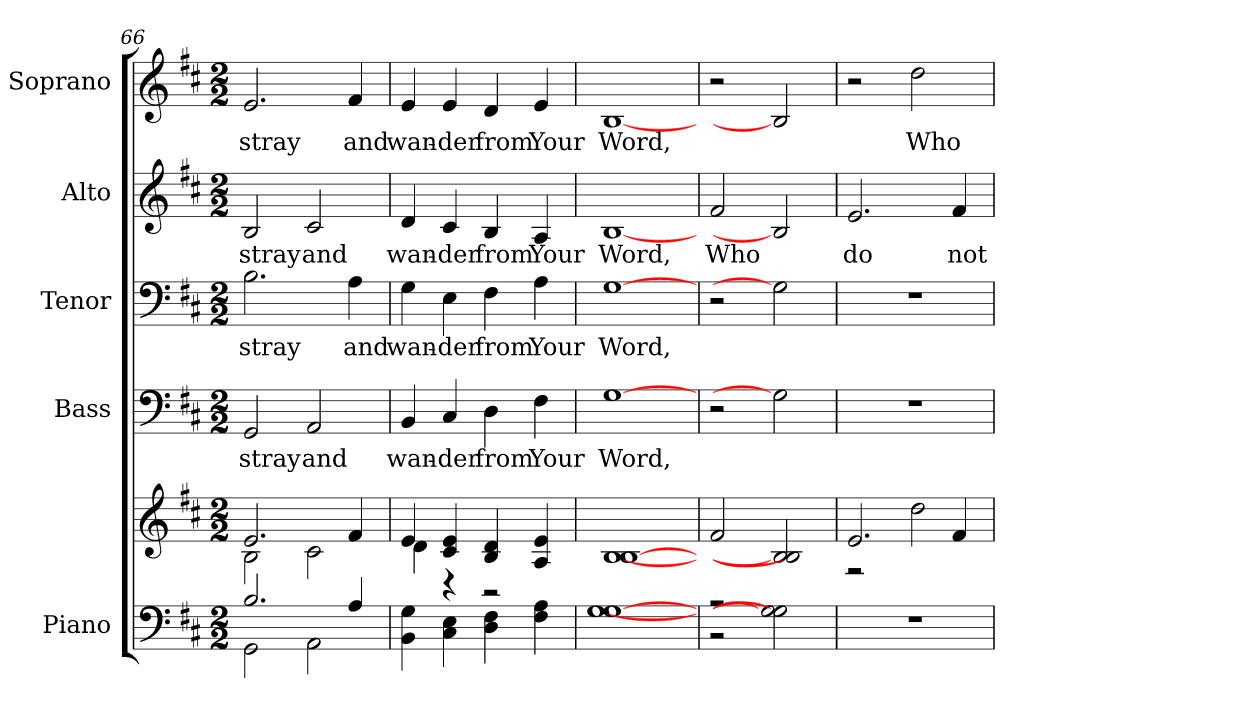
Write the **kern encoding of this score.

**kern	**kern	**kern	**text	**kern	**text	**kern	**text	**kern	**text
*part5	*part5	*part4	*part4	*part3	*part3	*part2	*part2	*part1	*part1
*staff6	*staff5	*staff4	*staff4	*staff3	*staff3	*staff2	*staff2	*staff1	*staff1
*I"Piano	*	*I"Bass	*	*I"Tenor	*	*I"Alto	*	*I"Soprano	*
*I'Pno.	*	*I'B.	*	*I'T.	*	*I'A.	*	*I'S.	*
*clefF4	*clefG2	*clefF4	*	*clefF4	*	*clefG2	*	*clefG2	*
*k[f#c#]	*k[f#c#]	*k[f#c#]	*	*k[f#c#]	*	*k[f#c#]	*	*k[f#c#]	*
*D:	*D:	*D:	*	*D:	*	*D:	*	*D:	*
*M2/2	*M2/2	*M2/2	*	*M2/2	*	*M2/2	*	*M2/2	*
=66	=66	=66	=66	=66	=66	=66	=66	=66	=66
*^	*^	*	*	*	*	*	*	*	*
!	!	!	!	!	!LO:LY:b:color=#000000	!	!	!	!	!	!
!	!	!	!	!	!	!	!LO:LY:b:color=#000000	!	!	!	!
!	!	!	!	!	!	!	!	!	!LO:LY:b:color=#000000	!	!
!	!	!	!	!	!	!	!	!	!	!	!LO:LY:b:color=#000000
2.Bi/	2GGi\	2.ei/	2Bi\	2GGi/	stray	2.Bi\	stray	2Bi/	stray	2.ei/	stray
!	!	!	!	!	!LO:LY:b:color=#000000	!	!	!	!	!	!
!	!	!	!	!	!	!	!	!	!LO:LY:b:color=#000000	!	!
.	2AAi\	.	2c#i\	2AAi/	and	.	.	2c#i/	and	.	.
!	!	!	!	!	!	!	!LO:LY:b:color=#000000	!	!	!	!
!	!	!	!	!	!	!	!	!	!	!	!LO:LY:b:color=#000000
4Ai/	.	4f#i/	.	.	.	4Ai\	and	.	.	4f#i/	and
*v	*v	*	*	*	*	*	*	*	*	*	*
=67	=67	=67	=67	=67	=67	=67	=67	=67	=67	=67
!	!	!	!	!LO:LY:b:color=#000000	!	!	!	!	!	!
!	!	!	!	!	!	!LO:LY:b:color=#000000	!	!	!	!
!	!	!	!	!	!	!	!	!LO:LY:b:color=#000000	!	!
!	!	!	!	!	!	!	!	!	!	!LO:LY:b:color=#000000
4BBi\ 4Gi	4ei/	4di\	4BBi/	wan-	4Gi\	wan-	4di/	wan-	4ei/	wan-
!	!	!	!	!LO:LY:b:color=#000000	!	!	!	!	!	!
!	!	!	!	!	!	!LO:LY:b:color=#000000	!	!	!	!
!	!	!	!	!	!	!	!	!LO:LY:b:color=#000000	!	!
!	!	!	!	!	!	!	!	!	!	!LO:LY:b:color=#000000
4C#i\ 4Ei	4c#i/ 4ei	4r	4C#i/	-der	4Ei\	-der	4c#i/	-der	4ei/	-der
!	!	!	!	!LO:LY:b:color=#000000	!	!	!	!	!	!
!	!	!	!	!	!	!LO:LY:b:color=#000000	!	!	!	!
!	!	!	!	!	!	!	!	!LO:LY:b:color=#000000	!	!
!	!	!	!	!	!	!	!	!	!	!LO:LY:b:color=#000000
4Di\ 4F#i	4Bi/ 4di	2r	4Di\	from	4F#i\	from	4Bi/	from	4di/	from
!	!	!	!	!LO:LY:b:color=#000000	!	!	!	!	!	!
!	!	!	!	!	!	!LO:LY:b:color=#000000	!	!	!	!
!	!	!	!	!	!	!	!	!LO:LY:b:color=#000000	!	!
!	!	!	!	!	!	!	!	!	!	!LO:LY:b:color=#000000
4F#i\ 4Ai	4Ai/ 4ei	.	4F#i\	Your	4Ai\	Your	4Ai/	Your	4ei/	Your
*	*v	*v	*	*	*	*	*	*	*	*
=68	=68	=68	=68	=68	=68	=68	=68	=68	=68
!	!	!	!LO:LY:b:color=#000000	!	!	!	!	!	!
!	!	!	!	!	!LO:LY:b:color=#000000	!	!	!	!
!	!	!	!	!	!	!	!LO:LY:b:color=#000000	!	!
!	!	!	!	!	!	!	!	!	!LO:LY:b:color=#000000
[1Gi [1Gi	[1Bi [1Bi	[1Gi	Word,	[1Gi	Word,	[1Bi	Word,	[1Bi	Word,
=69	=69	=69	=69	=69	=69	=69	=69	=69	=69
*^	*	*	*	*	*	*	*	*	*
!	!	!	!	!	!	!	!	!LO:LY:b:color=#000000	!	!
2r	2r	2f#i/	2r	.	2r	.	2f#i/	Who	2r	.
2Gi] 2Gi]	2ryy	2Bi] 2Bi]	2Gi]	.	2Gi]	.	2Bi]	.	2Bi]	.
*v	*v	*	*	*	*	*	*	*	*	*
=70	=70	=70	=70	=70	=70	=70	=70	=70	=70
*	*^	*	*	*	*	*	*	*	*
*^	*	*	*	*	*	*	*	*	*	*
!	!	!	!	!	!	!	!	!	!LO:LY:b:color=#000000	!	!
*v	*v	*	*	*	*	*	*	*	*	*	*
1r	2.ei/	2r	1r	.	1r	.	2.ei/	do	2r	.
!	!	!	!	!	!	!	!	!	!	!LO:LY:b:color=#000000
.	.	2ddi\	.	.	.	.	.	.	2ddi\	Who
!	!	!	!	!	!	!	!	!LO:LY:b:color=#000000	!	!
.	4f#i/	.	.	.	.	.	4f#i/	not	.	.
*	*v	*v	*	*	*	*	*	*	*	*
=	=	=	=	=	=	=	=	=	=
*-	*-	*-	*-	*-	*-	*-	*-	*-	*-
